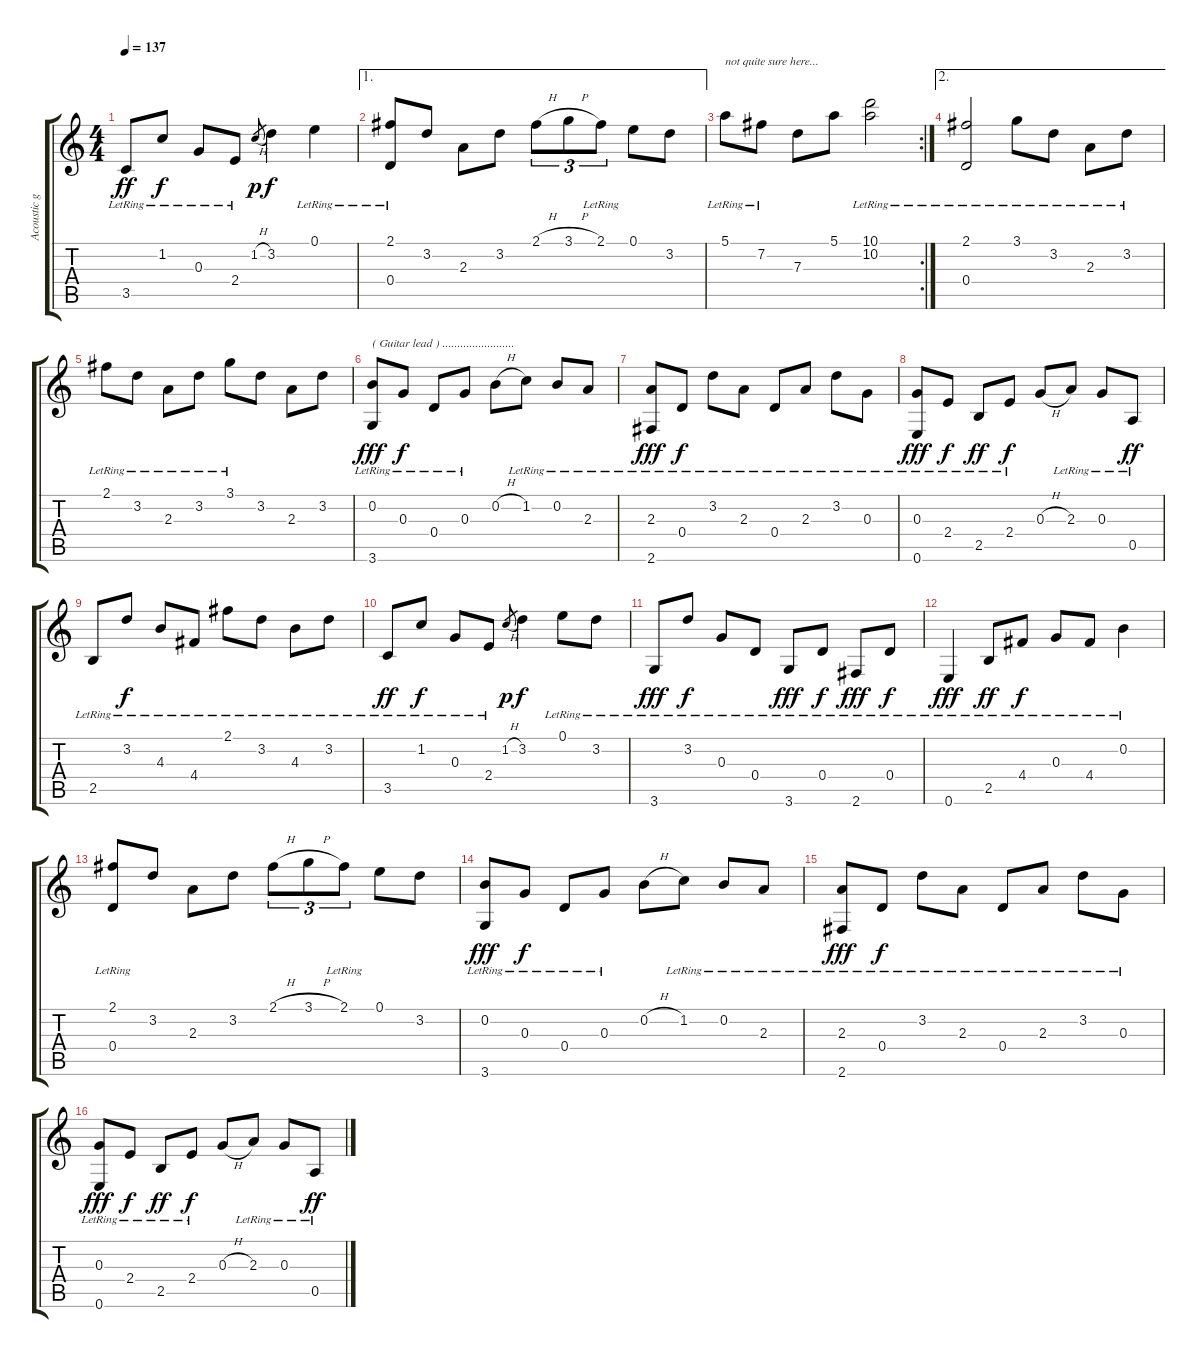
\track ("Acoustic guitar" "Acoustic g") {instrument acousticguitarsteel}
\staff {score tabs}
\tuning (E4 B3 G3 D3 A2 E2) {hide}
\ts (4 4)
\tempo 137
\clef g2
\ks c
3.5{lr}.8{dy ff} 1.2{lr}.8{dy f} 0.3{lr}.8 2.4{lr}.8 1.2{h}.8{gr dy p} 3.2.4{dy f} 0.1{lr}.4 |
\ae 1
(2.1{lr} 0.4{lr}).8 3.2.8 2.3.8 3.2.8 2.1{h}.8{tu (3 2)} 3.1{h}.8{tu (3 2)} 2.1{lr}.8{tu (3 2)} 0.1.8 3.2.8 |
\rc 2
5.1{lr}.8{txt "not quite sure here..."} 7.2{lr}.8 7.3.8 5.1.8 (10.1{lr} 10.2{lr}).2 |
\ae 2
(2.1{lr} 0.4{lr}).2 3.1{lr}.8 3.2{lr}.8 2.3{lr}.8 3.2{lr}.8 |
2.1{lr}.8 3.2{lr}.8 2.3{lr}.8 3.2{lr}.8 3.1{lr}.8 3.2.8 2.3.8 3.2.8 |
(0.2{lr} 3.6{lr}).8{txt "( Guitar lead ) ........................" dy fff} 0.3{lr}.8{dy f} 0.4{lr}.8 0.3{lr}.8 0.2{h}.8 1.2{lr}.8 0.2{lr}.8 2.3{lr}.8 |
(2.3{lr} 2.6{lr}).8{dy fff} 0.4{lr}.8{dy f} 3.2{lr}.8 2.3{lr}.8 0.4{lr}.8 2.3{lr}.8 3.2{lr}.8 0.3{lr}.8 |
(0.3{lr} 0.6{lr}).8{dy fff} 2.4{lr}.8{dy f} 2.5{lr}.8{dy ff} 2.4{lr}.8{dy f} 0.3{h}.8 2.3{lr}.8 0.3{lr}.8 0.5{lr}.8{dy ff} |
2.5{lr}.8 3.2{lr}.8{dy f} 4.3{lr}.8 4.4{lr}.8 2.1{lr}.8 3.2{lr}.8 4.3{lr}.8 3.2{lr}.8 |
3.5{lr}.8{dy ff} 1.2{lr}.8{dy f} 0.3{lr}.8 2.4{lr}.8 1.2{h}.8{gr dy p} 3.2.4{dy f} 0.1{lr}.8 3.2{lr}.8 |
3.6{lr}.8{dy fff} 3.2{lr}.8{dy f} 0.3{lr}.8 0.4{lr}.8 3.6{lr}.8{dy fff} 0.4{lr}.8{dy f} 2.6{lr}.8{dy fff} 0.4{lr}.8{dy f} |
0.6{lr}.4{dy fff} 2.5{lr}.8{dy ff} 4.4{lr}.8{dy f} 0.3{lr}.8 4.4{lr}.8 0.2{lr}.4 |
(2.1{lr} 0.4{lr}).8 3.2.8 2.3.8 3.2.8 2.1{h}.8{tu (3 2)} 3.1{h}.8{tu (3 2)} 2.1{lr}.8{tu (3 2)} 0.1.8 3.2.8 |
(0.2{lr} 3.6{lr}).8{dy fff} 0.3{lr}.8{dy f} 0.4{lr}.8 0.3{lr}.8 0.2{h}.8 1.2{lr}.8 0.2{lr}.8 2.3{lr}.8 |
(2.3{lr} 2.6{lr}).8{dy fff} 0.4{lr}.8{dy f} 3.2{lr}.8 2.3{lr}.8 0.4{lr}.8 2.3{lr}.8 3.2{lr}.8 0.3{lr}.8 |
(0.3{lr} 0.6{lr}).8{dy fff} 2.4{lr}.8{dy f} 2.5{lr}.8{dy ff} 2.4{lr}.8{dy f} 0.3{h}.8 2.3{lr}.8 0.3{lr}.8 0.5{lr}.8{dy ff}
